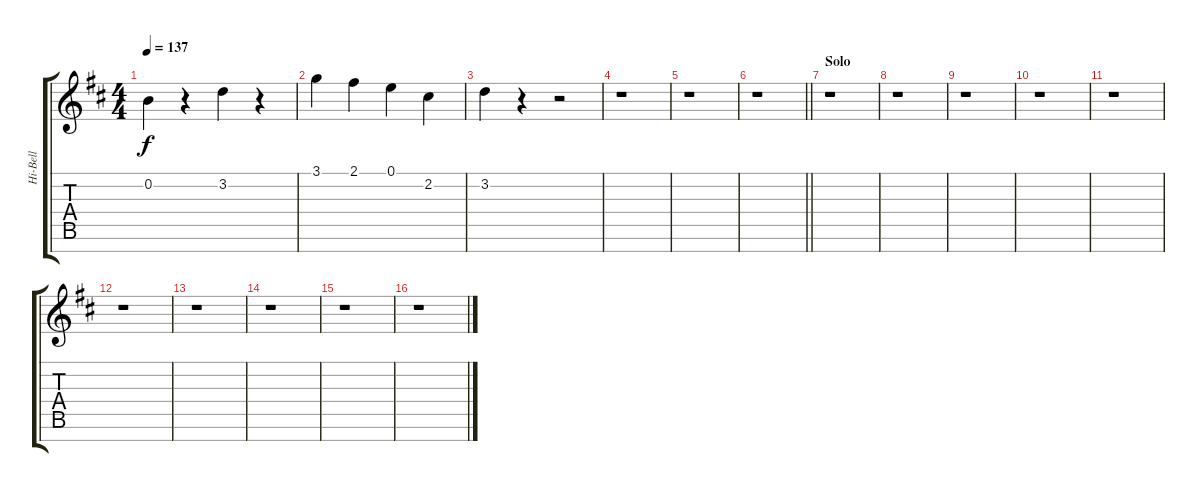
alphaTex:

\track ("Hi-Bell" "Hi-Bell") {instrument tubularbells}
\staff {score tabs}
\tuning (E5 B4 G4 D4 A3 E3 B2) {hide}
\ts (4 4)
\tempo 137
\clef g2
\ks d
0.2.4{dy f} r.4 3.2.4 r.4 |
3.1.4 2.1.4 0.1.4 2.2.4 |
3.2.4 r.4 r.2 |
r.1 |
r.1 |
\barLineRight lightlight
r.1 |
\section ("" "Solo")
r.1 |
r.1 |
r.1 |
r.1 |
r.1 |
r.1 |
r.1 |
r.1 |
r.1 |
r.1
